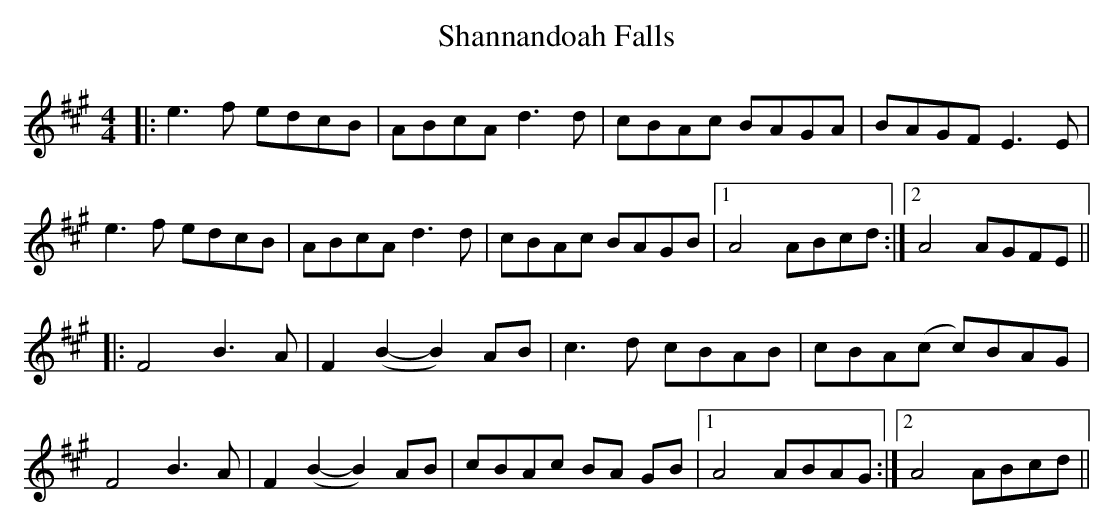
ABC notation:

X:1
T: Shannandoah Falls
M: 4/4
L: 1/8
K: Amaj
|:e3 f edcB|ABcA d3 d|cBAc BAGA|BAGF E3E|
e3 f edcB|ABcA d3 d|cBAc BAGB|1 A4 ABcd:|2 A4 AGFE||
|:F4 B3A|F2 (B2-B2) AB|c3d cBAB|cBA(c c)BAG|
F4 B3A|F2 (B2-B2)AB|cBAc BA GB|1 A4 ABAG:|2 A4 ABcd||
